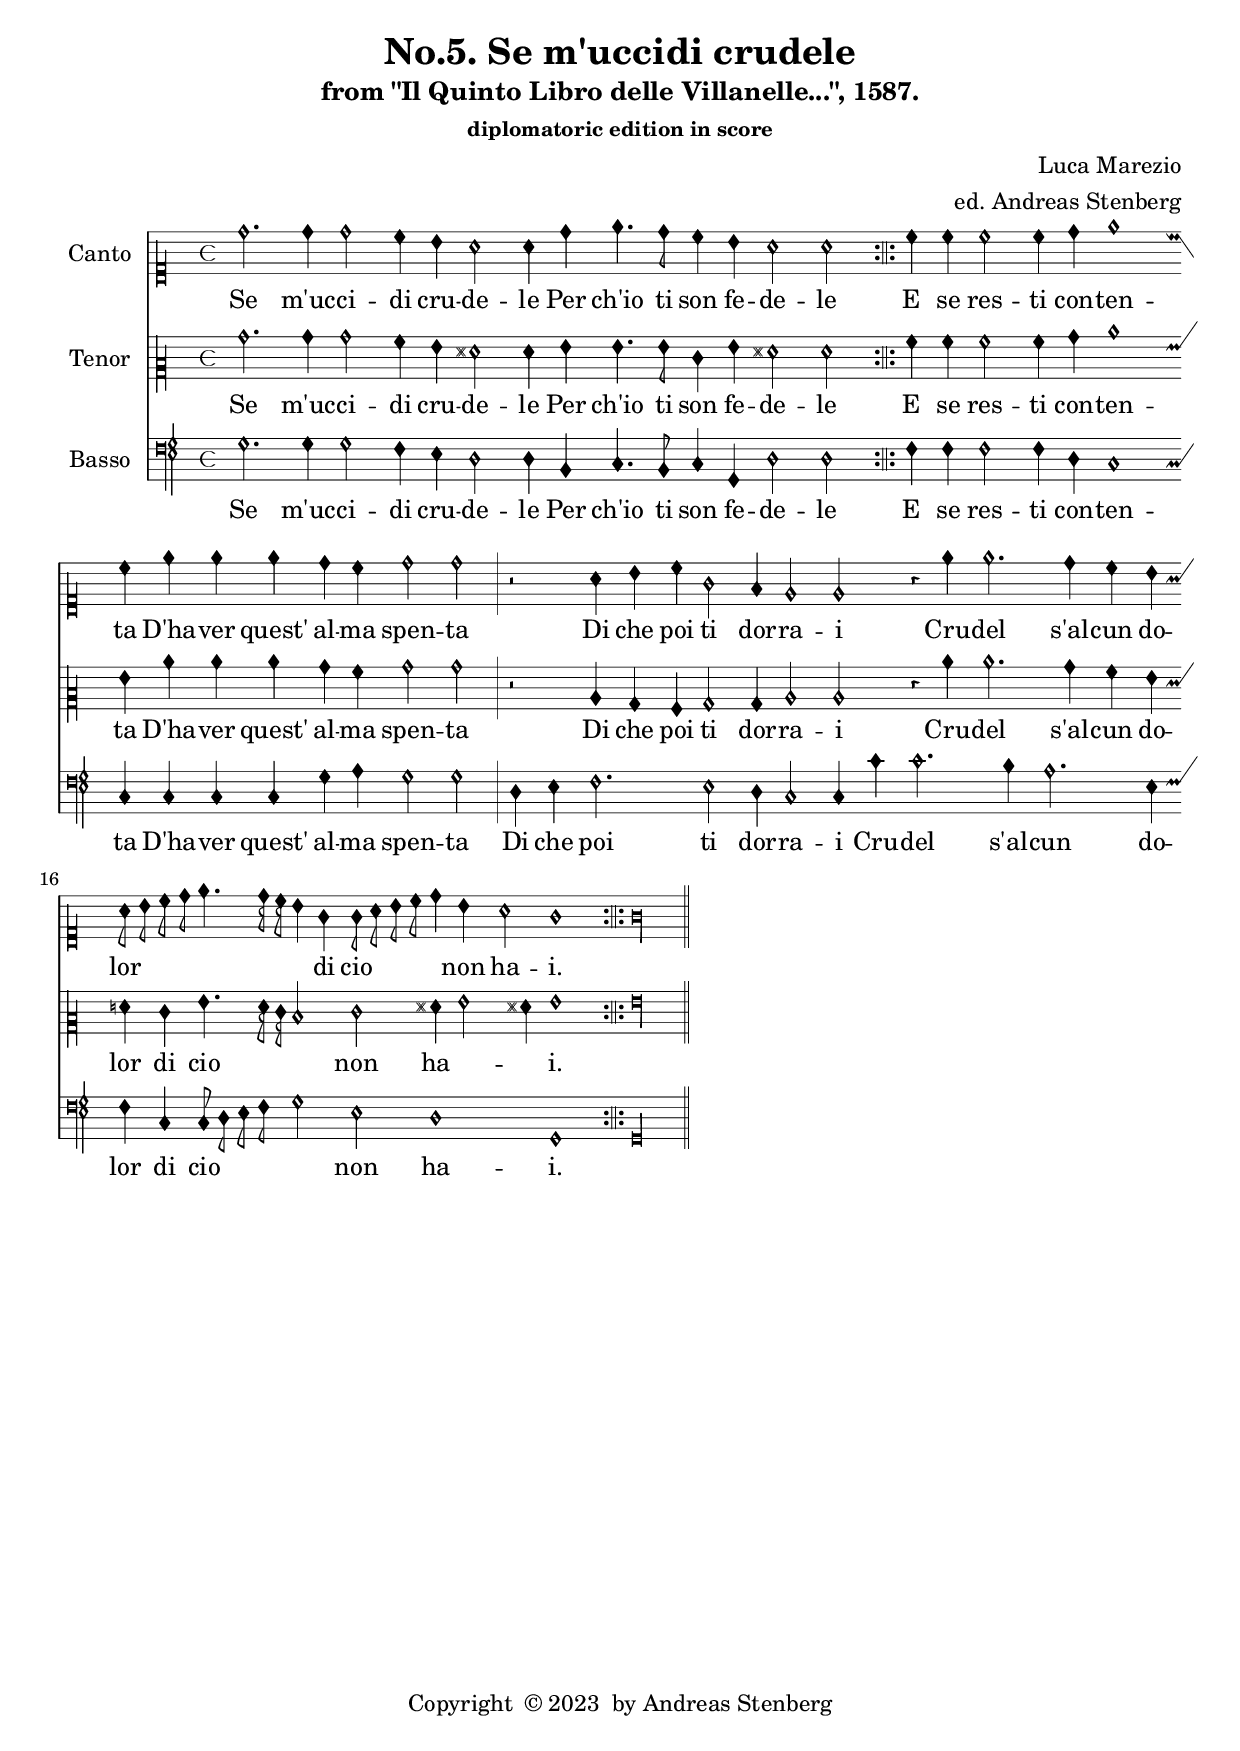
\version "2.20.0"
\language "deutsch"
 \defineBarLine ":||:" #'(":||:" "" "")

 \header {

  title = "No.5. Se m'uccidi crudele"

  subtitle = "from \"Il Quinto Libro delle Villanelle...\", 1587."

  subsubtitle = "diplomatoric edition in score"

  composer = "Luca Marezio"

  arranger = "ed. Andreas Stenberg"
  poet = ""
  meter =""

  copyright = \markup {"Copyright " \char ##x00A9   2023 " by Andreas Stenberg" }

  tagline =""

}


global = {
  \autoBeamOff
  \override Staff.TimeSignature.style =#'mensural
  \override NoteHead.style = #'petrucci
  \override Flag.style =#'mensural
  \override Rest.style = #'mensural
  \override Staff.Accidental.glyph-name-alist =
  #alteration-mensural-glyph-name-alist
  \override Staff.BarLine.bar-extent = #'(-1.1 . 1.1)
  \accidentalStyle no-reset
  \key c \major
  \time 4/4
}

sopranoVoice = \relative c'' {

  %% to chose cleffing comment in and out as needed.
  \clef "petrucci-c1"			%% orignal clefing
  %  \clef "petrucci-g"  		%% semi-moderniced clefing to facilitate reading
  \global
  \dynamicUp
  % Music follows here.
    \override Staff.BarLine.transparent =##t
  d2. d4
  d2 c4 h4
  a2 a4 d4
  e4. d8 c4 h4
  a2 a2
  \once \revert Staff.BarLine.transparent

  \bar ":||:"
  c4 c4
  c2 c4 d4
  e1
  c4 e4 e4 e4 d4 c4
  d2 d2
  \once \revert Staff.BarLine.transparent

  \once  \override Staff.BarLine.bar-extent = #'(-3 . 3)

  \bar "|"

    r2 a4 h4
    c4 g2 f4
    e2 e2 r4 e'4
    e2. d4
    c4 h4 a8\melisma h8 c8 d8
    e4. d16 c16 h4\melismaEnd g4
    g8\melisma a8 h8 c8 d4 \melismaEnd h4 a2
    g1
      \once \revert Staff.BarLine.transparent


      \bar ":||:"

      g\longa*1/2

  \once \revert Staff.BarLine.transparent

  \once  \override Staff.BarLine.bar-extent = #'(-3 . 3)

      \bar "||"

}

verseSopranoVoice = \lyricmode {
  % Lyrics follow here.
  Se m'uc -- ci -- di cru -- de -- le
  Per ch'io ti son fe -- de -- le
  E se res -- ti con -- ten -- ta
  D'ha -- ver quest' al -- ma spen -- ta
  Di che poi ti dor -- ra -- i
  Cru -- del s'al -- cun do -- lor di cio non ha -- i.

}

tenorVoice = \relative c' {

%% to chose cleffing comment in and out as needed.
  \clef "petrucci-c2"			%% orignal clefing
  %  \clef "petrucci-g"  		%% semi-moderniced clefing to facilitate reading
  \global
  \dynamicUp
  % Music follows here.
  h'2. h4
  h2 a4 g4
  fis2 fis4 g4
  g4. g8 e4 g4
  fis!2 fis2
  \once \revert Staff.BarLine.transparent
  a4 a4
  a2 a4 h4
  c1 g4 c4
  c4 c4 h4 a4
  h2 h2


  \once \revert Staff.BarLine.transparent

  \once  \override Staff.BarLine.bar-extent = #'(-3 . 3)
  r2 c,4 h4
  a4 h2 h4
  c2 c2 r4 c'4
  c2. h4
  a4 g4 f4 e4 g4.\melisma f16 e16
  d2\melismaEnd e2
  fis4\melisma g2 fis!4\melismaEnd
  g1
  \once \revert Staff.BarLine.transparent

  g\longa*1/2

  \once \revert Staff.BarLine.transparent

  \once  \override Staff.BarLine.bar-extent = #'(-3 . 3)



}

verseTenorVoice = \lyricmode {
  % Lyrics follow here.

  Se m'uc -- ci -- di cru -- de -- le
  Per ch'io ti son fe -- de -- le
  E se res -- ti con -- ten -- ta
  D'ha -- ver quest' al -- ma spen -- ta
  Di che poi ti dor -- ra -- i
  Cru -- del s'al -- cun do -- lor di cio non ha -- i.

}

bassVoice = \relative c {
  \global
  \dynamicUp
  % Music follows here.
  g'2. g4
  g2 f4 e4
  d2 d4 h4
  c4. h8 c4 g4
  d'2 d2

  \once \revert Staff.BarLine.transparent
  f4 f4
  f2 f4 d4
  c1
  c4 c4 c4 c4 g'4 a4
  g2 g2

  \once \revert Staff.BarLine.transparent

  \once  \override Staff.BarLine.bar-extent = #'(-3 . 3)

  d4 e4
  f2. e2 d4
  c2 c4 c'4
  c2. h4
  a2. e4
  f4 c4 c8\melisma d8 e8 f8 g2\melismaEnd e2
  d1
  g,1

  \once \revert Staff.BarLine.transparent

  g\longa*1/2

  \once \revert Staff.BarLine.transparent

  \once  \override Staff.BarLine.bar-extent = #'(-3 . 3)


}

verseBassVoice = \lyricmode {
  % Lyrics follow here.

  Se m'uc -- ci -- di cru -- de -- le
  Per ch'io ti son fe -- de -- le
  E se res -- ti con -- ten -- ta
  D'ha -- ver quest' al -- ma spen -- ta
  Di che poi ti dor -- ra -- i
  Cru -- del s'al -- cun do -- lor di cio non ha -- i.

}

sopranoVoicePart = \new MensuralStaff \with {
  instrumentName = "Canto"
  midiInstrument = "choir aahs"
} { \sopranoVoice }
\addlyrics { \verseSopranoVoice }

tenorVoicePart = \new MensuralStaff \with {
  instrumentName = "Tenor"
  midiInstrument = "choir aahs"
} {  \tenorVoice }
\addlyrics { \verseTenorVoice }

bassVoicePart = \new MensuralStaff \with {
  instrumentName = "Basso"
  midiInstrument = "choir aahs"
} { \clef petrucci-f \bassVoice }
\addlyrics { \verseBassVoice }

\score {
  <<
    \sopranoVoicePart
    \tenorVoicePart
    \bassVoicePart
  >>
  \layout { }

}

\pageBreak

\markup {

  \fontsize #1.0

  \column {

%    \fill-line { "2." }

    \fill-line {

      \column {

        \line { La legge vol sia ucciso }

        \line { \hspace #'2 Chi del spirto diviso }

        \line { \hspace #'2  Altrui hà fatto in terra }

        \line { \hspace #'2 Con cosi ingiusta guerra }

        \line { \hspace #'2  E tu crudel consenti }

        \line { \hspace #'2  D'uccider un che t'ama e non ti penti. }
      }

    }

    \vspace #1.0

%    \fill-line { "3." }

    \fill-line {

      \column {

        \line { Fra ogni virtù la fede }

        \line { \hspace #'2 Pregiata esser si vede }

        \line { \hspace #'2  E al nemico e a l'amante }

        \line { \hspace #'2 Giusto è l'esser costante }

        \line { \hspace #'2  Tu in che stima sarai }

        \line { \hspace #'2  S'il mancar di tua fè si leggier fai. }

      }

    }

        \vspace #1.0

%    \fill-line { "4." }

    \fill-line {

      \column {

        \line { S'io ti seguo mi fuggi }

        \line { \hspace #'2 Se t'amo mi distruggi }

        \line { \hspace #'2  Ma s'è giusto che mora }

        \line { \hspace #'2 Chi t'ama e chi t'adora }

        \line { \hspace #'2  Credi giamai non fia }

        \line { \hspace #'2  Ch'a veder tarai la vendetta mia. }

      }
    }

  }

}

\paper {

  ragged-bottom = ##t
  ragged-last-bottom = ##t
  ragged-last = ##t
}